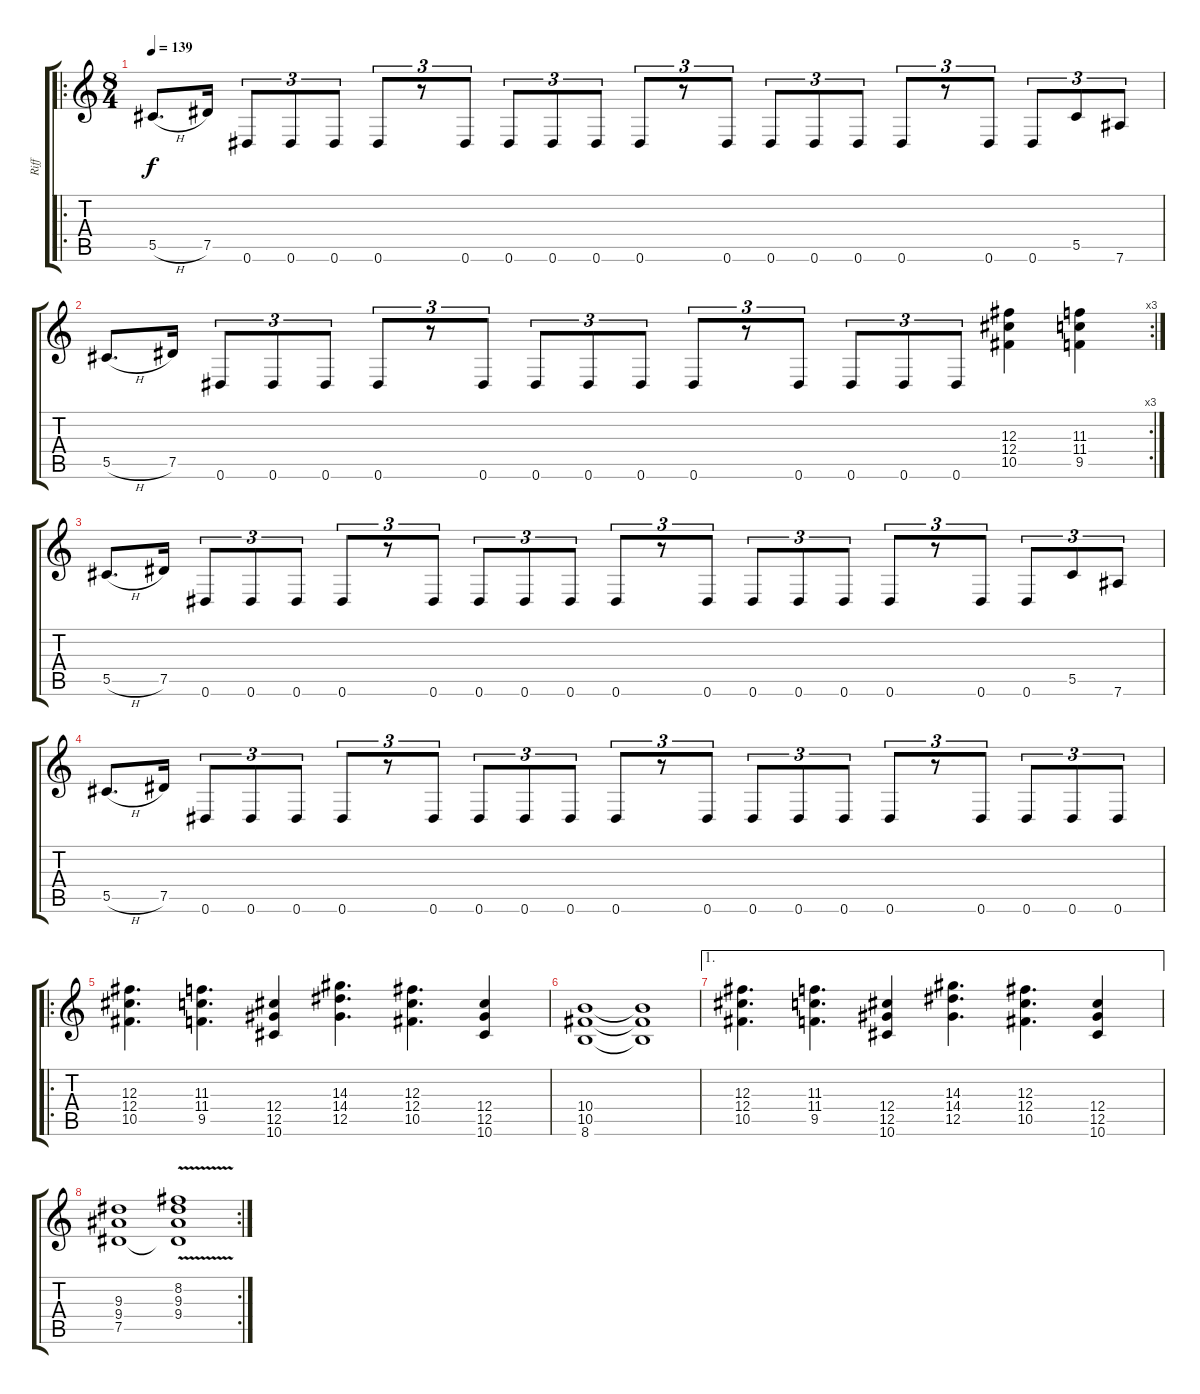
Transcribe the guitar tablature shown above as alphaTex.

\track ("Riff" "Riff") {instrument distortionguitar}
\staff {score tabs}
\tuning (Eb4 Bb3 Gb3 Db3 Ab2 Eb2) {hide}
\ro
\ts (8 4)
\tempo 139
\clef g2
\ks c
5.5{h}.8{d dy f} 7.5.16 0.6.8{tu (3 2)} 0.6.8{tu (3 2)} 0.6.8{tu (3 2)} 0.6.8{tu (3 2)} r.8{tu (3 2)} 0.6.8{tu (3 2)} 0.6.8{tu (3 2)} 0.6.8{tu (3 2)} 0.6.8{tu (3 2)} 0.6.8{tu (3 2)} r.8{tu (3 2)} 0.6.8{tu (3 2)} 0.6.8{tu (3 2)} 0.6.8{tu (3 2)} 0.6.8{tu (3 2)} 0.6.8{tu (3 2)} r.8{tu (3 2)} 0.6.8{tu (3 2)} 0.6.8{tu (3 2)} 5.5.8{tu (3 2)} 7.6.8{tu (3 2)} |
\rc 3
5.5{h}.8{d} 7.5.16 0.6.8{tu (3 2)} 0.6.8{tu (3 2)} 0.6.8{tu (3 2)} 0.6.8{tu (3 2)} r.8{tu (3 2)} 0.6.8{tu (3 2)} 0.6.8{tu (3 2)} 0.6.8{tu (3 2)} 0.6.8{tu (3 2)} 0.6.8{tu (3 2)} r.8{tu (3 2)} 0.6.8{tu (3 2)} 0.6.8{tu (3 2)} 0.6.8{tu (3 2)} 0.6.8{tu (3 2)} (12.3 12.4 10.5).4 (11.3 11.4 9.5).4 |
5.5{h}.8{d} 7.5.16 0.6.8{tu (3 2)} 0.6.8{tu (3 2)} 0.6.8{tu (3 2)} 0.6.8{tu (3 2)} r.8{tu (3 2)} 0.6.8{tu (3 2)} 0.6.8{tu (3 2)} 0.6.8{tu (3 2)} 0.6.8{tu (3 2)} 0.6.8{tu (3 2)} r.8{tu (3 2)} 0.6.8{tu (3 2)} 0.6.8{tu (3 2)} 0.6.8{tu (3 2)} 0.6.8{tu (3 2)} 0.6.8{tu (3 2)} r.8{tu (3 2)} 0.6.8{tu (3 2)} 0.6.8{tu (3 2)} 5.5.8{tu (3 2)} 7.6.8{tu (3 2)} |
5.5{h}.8{d} 7.5.16 0.6.8{tu (3 2)} 0.6.8{tu (3 2)} 0.6.8{tu (3 2)} 0.6.8{tu (3 2)} r.8{tu (3 2)} 0.6.8{tu (3 2)} 0.6.8{tu (3 2)} 0.6.8{tu (3 2)} 0.6.8{tu (3 2)} 0.6.8{tu (3 2)} r.8{tu (3 2)} 0.6.8{tu (3 2)} 0.6.8{tu (3 2)} 0.6.8{tu (3 2)} 0.6.8{tu (3 2)} 0.6.8{tu (3 2)} r.8{tu (3 2)} 0.6.8{tu (3 2)} 0.6.8{tu (3 2)} 0.6.8{tu (3 2)} 0.6.8{tu (3 2)} |
\ro
(12.3 12.4 10.5).4{d} (11.3 11.4 9.5).4{d} (12.4 12.5 10.6).4 (14.3 14.4 12.5).4{d} (12.3 12.4 10.5).4{d} (12.4 12.5 10.6).4 |
(10.4 10.5 8.6).1 (10.4{t} 10.5{t} 8.6{t}).1 |
\ae 1
(12.3 12.4 10.5).4{d} (11.3 11.4 9.5).4{d} (12.4 12.5 10.6).4 (14.3 14.4 12.5).4{d} (12.3 12.4 10.5).4{d} (12.4 12.5 10.6).4 |
\rc 2
(9.3 9.4 7.5).1 (8.2 9.3 9.4{v} 7.5{t}).1
